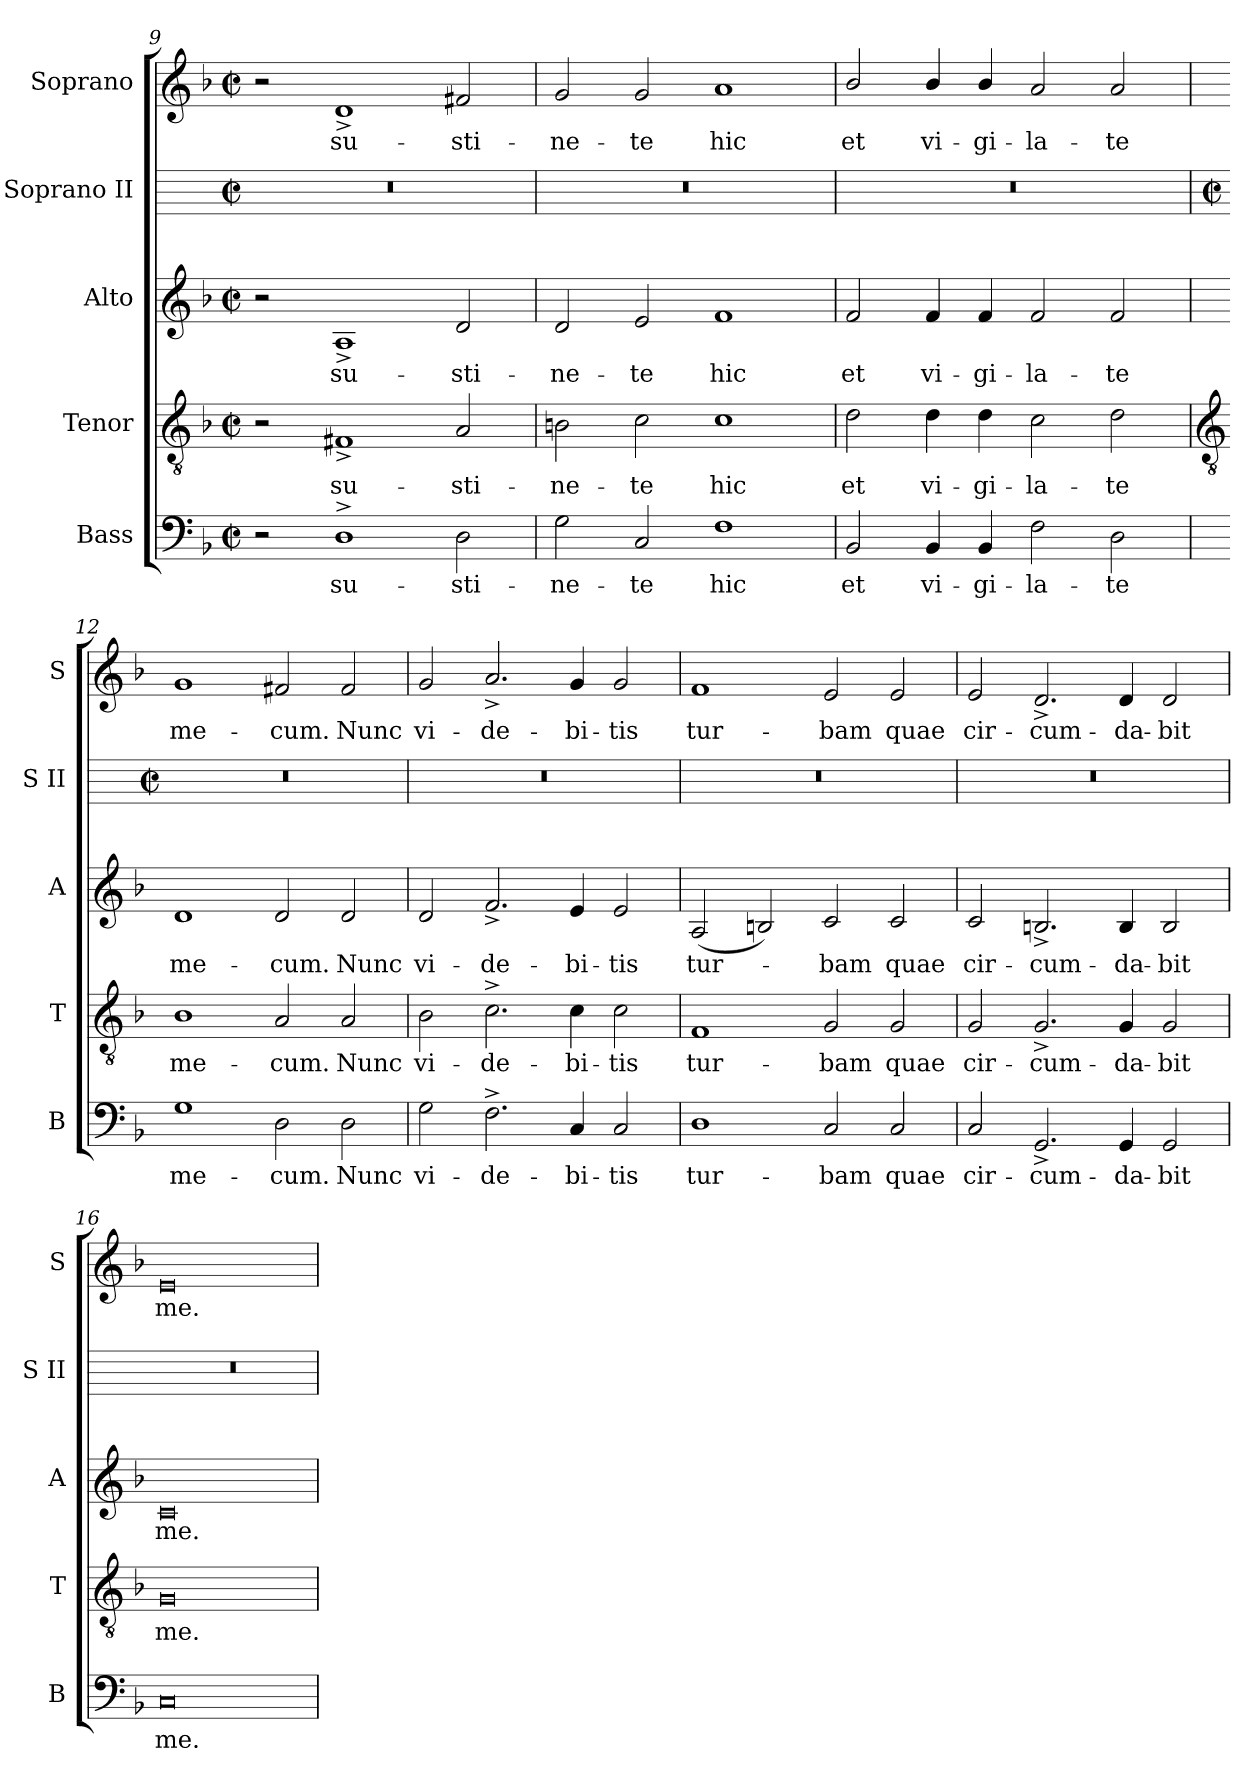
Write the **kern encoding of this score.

**kern	**text	**kern	**text	**kern	**text	**kern	**kern	**text
*part5	*part5	*part4	*part4	*part3	*part3	*part2	*part1	*part1
*staff5	*staff5	*staff4	*staff4	*staff3	*staff3	*staff2	*staff1	*staff1
*I"Bass	*	*I"Tenor	*	*I"Alto	*	*I"Soprano II	*I"Soprano	*
*I'B	*	*I'T	*	*I'A	*	*I'S II	*I'S	*
*clefF4	*	*clefGv2	*	*clefG2	*	*	*clefG2	*
*k[b-]	*	*k[b-]	*	*k[b-]	*	*	*k[b-]	*
*F:	*	*F:	*	*F:	*	*	*F:	*
*M4/2	*	*M4/2	*	*M4/2	*	*M4/2	*M4/2	*
*met(c|)	*	*met(c|)	*	*met(c|)	*	*met(c|)	*met(c|)	*
=9	=9	=9	=9	=9	=9	=9	=9	=9
2r	.	2r	.	2r	.	0r	2r	.
!	!LO:LY:b	!	!LO:LY:b	!	!LO:LY:b	!	!	!LO:LY:b
1D^	su-	1F#X^	su-	1A^	su-	.	1d^	su-
!	!LO:LY:b	!	!LO:LY:b	!	!LO:LY:b	!	!	!LO:LY:b
2D	-sti-	2A	-sti-	2d	-sti-	.	2f#X	-sti-
=10	=10	=10	=10	=10	=10	=10	=10	=10
!	!LO:LY:b	!	!LO:LY:b	!	!LO:LY:b	!	!	!LO:LY:b
2G	-ne-	2Bn	-ne-	2d	-ne-	0r	2g	-ne-
!	!LO:LY:b	!	!LO:LY:b	!	!LO:LY:b	!	!	!LO:LY:b
2C	-te	2c	-te	2e	-te	.	2g	-te
!	!LO:LY:b	!	!LO:LY:b	!	!LO:LY:b	!	!	!LO:LY:b
1F	hic	1c	hic	1f	hic	.	1a	hic
=11	=11	=11	=11	=11	=11	=11	=11	=11
!	!LO:LY:b	!	!LO:LY:b	!	!LO:LY:b	!	!	!LO:LY:b
2BB-	et	2d	et	2f	et	0r	2b-/	et
!	!LO:LY:b	!	!LO:LY:b	!	!LO:LY:b	!	!	!LO:LY:b
4BB-	vi-	4d	vi-	4f	vi-	.	4b-/	vi-
!	!LO:LY:b	!	!LO:LY:b	!	!LO:LY:b	!	!	!LO:LY:b
4BB-	-gi-	4d	-gi-	4f	-gi-	.	4b-/	-gi-
!	!LO:LY:b	!	!LO:LY:b	!	!LO:LY:b	!	!	!LO:LY:b
2F	-la-	2c	-la-	2f	-la-	.	2a	-la-
!	!LO:LY:b	!	!LO:LY:b	!	!LO:LY:b	!	!	!LO:LY:b
2D	-te	2d	-te	2f	-te	.	2a	-te
!!LO:LB:g=z
=12	=12	=12	=12	=12	=12	=12	=12	=12
*	*	*clefGv2	*	*	*	*	*	*
*	*	*	*	*	*	*M4/2	*	*
*	*	*	*	*	*	*met(c|)	*	*
!	!LO:LY:b	!	!LO:LY:b	!	!LO:LY:b	!	!	!LO:LY:b
1G	me-	1B-	me-	1d	me-	0r	1g	me-
!	!LO:LY:b	!	!LO:LY:b	!	!LO:LY:b	!	!	!LO:LY:b
2D	-cum.	2A	-cum.	2d	-cum.	.	2f#X	-cum.
!	!LO:LY:b	!	!LO:LY:b	!	!LO:LY:b	!	!	!LO:LY:b
2D	Nunc	2A	Nunc	2d	Nunc	.	2f#	Nunc
=13	=13	=13	=13	=13	=13	=13	=13	=13
!	!LO:LY:b	!	!LO:LY:b	!	!LO:LY:b	!	!	!LO:LY:b
2G	vi-	2B-	vi-	2d	vi-	0r	2g	vi-
!	!LO:LY:b	!	!LO:LY:b	!	!LO:LY:b	!	!	!LO:LY:b
2.F^	-de-	2.c^	-de-	2.f^	-de-	.	2.a^	-de-
!	!LO:LY:b	!	!LO:LY:b	!	!LO:LY:b	!	!	!LO:LY:b
4C	-bi-	4c	-bi-	4e	-bi-	.	4g	-bi-
!	!LO:LY:b	!	!LO:LY:b	!	!LO:LY:b	!	!	!LO:LY:b
2C	-tis	2c	-tis	2e	-tis	.	2g	-tis
=14	=14	=14	=14	=14	=14	=14	=14	=14
!	!LO:LY:b	!	!LO:LY:b	!	!LO:LY:b	!	!	!LO:LY:b
1D	tur-	1F	tur-	(<2A	tur-	0r	1f	tur-
.	.	.	.	2Bn)	.	.	.	.
!	!LO:LY:b	!	!LO:LY:b	!	!LO:LY:b	!	!	!LO:LY:b
2C	-bam	2G	-bam	2c	bam	.	2e	-bam
!	!LO:LY:b	!	!LO:LY:b	!	!LO:LY:b	!	!	!LO:LY:b
2C	quae	2G	quae	2c	quae	.	2e	quae
=15	=15	=15	=15	=15	=15	=15	=15	=15
!	!LO:LY:b	!	!LO:LY:b	!	!LO:LY:b	!	!	!LO:LY:b
2C	cir-	2G	cir-	2c	cir-	0r	2e	cir-
!	!LO:LY:b	!	!LO:LY:b	!	!LO:LY:b	!	!	!LO:LY:b
2.GG^	-cum-	2.G^	-cum-	2.Bn^	-cum-	.	2.d^	-cum-
!	!LO:LY:b	!	!LO:LY:b	!	!LO:LY:b	!	!	!LO:LY:b
4GG	-da-	4G	-da-	4B	-da-	.	4d	-da-
!	!LO:LY:b	!	!LO:LY:b	!	!LO:LY:b	!	!	!LO:LY:b
2GG	-bit	2G	-bit	2B	-bit	.	2d	-bit
=16	=16	=16	=16	=16	=16	=16	=16	=16
!	!LO:LY:b	!	!LO:LY:b	!	!LO:LY:b	!	!	!LO:LY:b
0C	me.	0G	me.	0c	me.	0r	0e	me.
=	=	=	=	=	=	=	=	=
*-	*-	*-	*-	*-	*-	*-	*-	*-
